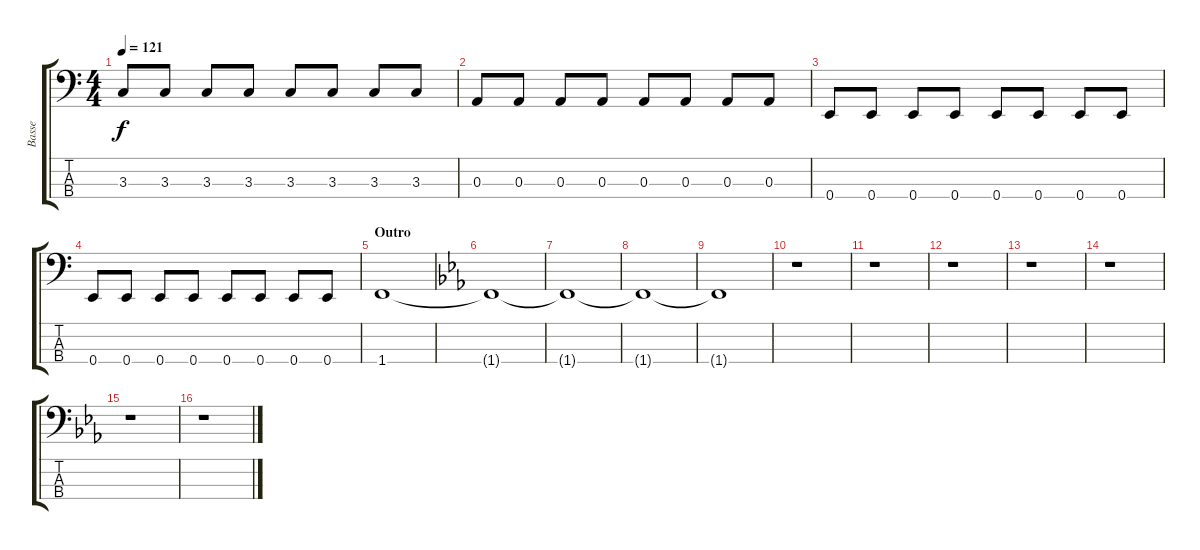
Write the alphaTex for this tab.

\track ("Basse" "Basse") {instrument fretlessbass}
\staff {score tabs}
\tuning (G2 D2 A1 E1) {hide}
\ts (4 4)
\tempo 121
\clef f4
\ks c
3.3.8{dy f} 3.3.8 3.3.8 3.3.8 3.3.8 3.3.8 3.3.8 3.3.8 |
0.3.8 0.3.8 0.3.8 0.3.8 0.3.8 0.3.8 0.3.8 0.3.8 |
0.4.8 0.4.8 0.4.8 0.4.8 0.4.8 0.4.8 0.4.8 0.4.8 |
0.4.8 0.4.8 0.4.8 0.4.8 0.4.8 0.4.8 0.4.8 0.4.8 |
\section ("" "Outro")
1.4.1 |
\ks eb
1.4{t}.1 |
1.4{t}.1 |
1.4{t}.1 |
1.4{t}.1 |
r.1 |
r.1 |
r.1 |
r.1 |
r.1 |
r.1 |
r.1
